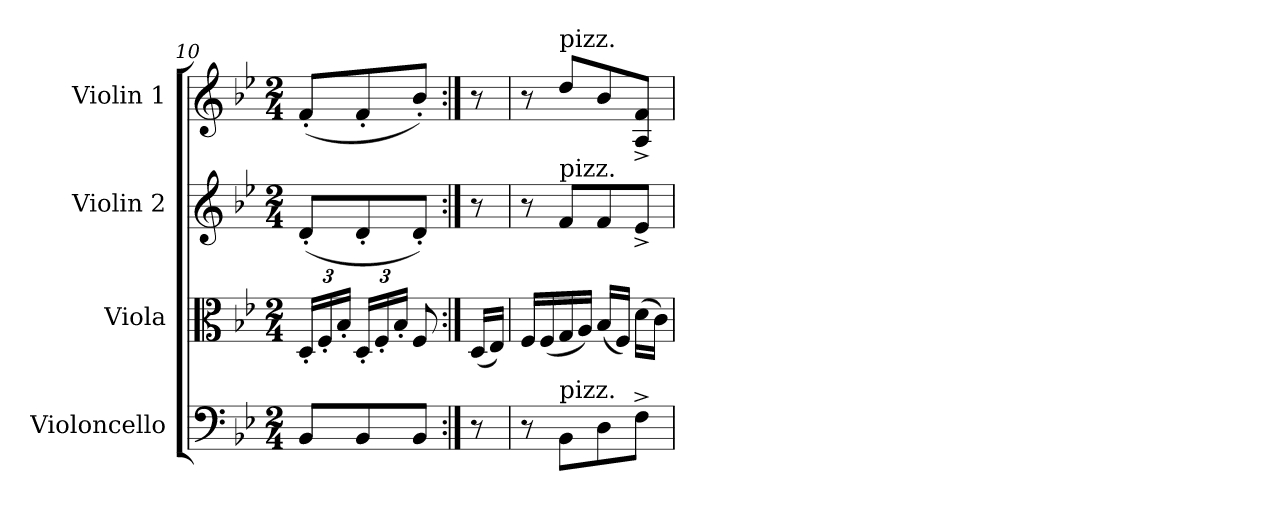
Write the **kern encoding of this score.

**kern	**kern	**kern	**kern
*part4	*part3	*part2	*part1
*staff4	*staff3	*staff2	*staff1
*I"Violoncello	*I"Viola	*I"Violin 2	*I"Violin 1
*I'Vc	*I'Vla	*I'Vln	*I'Vln
*clefF4	*clefC3	*clefG2	*clefG2
*k[b-e-]	*k[b-e-]	*k[b-e-]	*k[b-e-]
*M2/4	*M2/4	*M2/4	*M2/4
*	*Xbrackettup	*	*
=10	=10	=10	=10
8BB-/L	24D'/LL	(8d'/L	(8f'/L
.	24F'/	.	.
.	24B-'/JJ	.	.
8BB-/	24D'/LL	8d'/	8f'/
.	24F'/	.	.
.	24B-'/JJ	.	.
8BB-/J	8F/	8d'/J)	8b-'/J)
=10X2:|!	=10X2:|!	=10X2:|!	=10X2:|!
8r	(16D/LL	8r	8r
.	16E-/JJ)	.	.
!!LO:LB:g=z
=11	=11	=11	=11
8r	16F/LL	8r	8r
.	(16F/	.	.
!	!	!	!LO:TX:a:t=pizz.
!	!	!LO:TX:a:t=pizz.	!
!LO:TX:a:t=pizz.	!	!	!
8BB-\L	16G/	8f/L	8dd/L
.	16A/JJ)	.	.
8D\	(16B-/LL	8f/	8b-/
.	16F/JJ)	.	.
8F^\J	(16d\LL	8e-^/J	8A/^ 8f/^J
.	16c\JJ)	.	.
=	=	=	=
*-	*-	*-	*-
